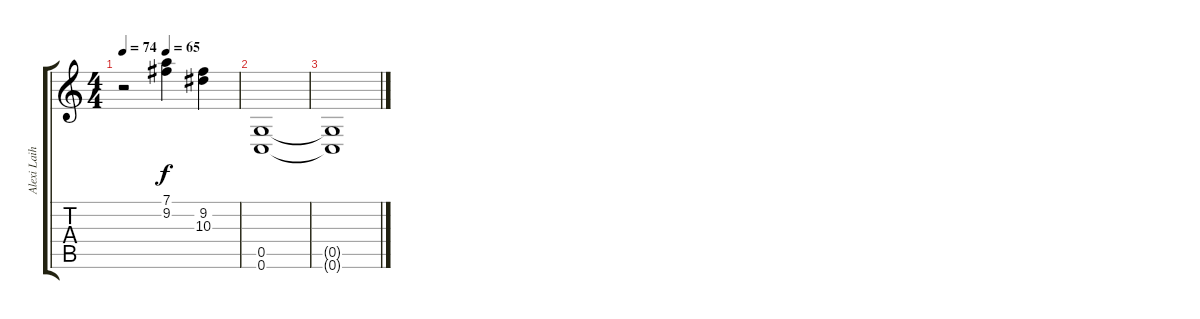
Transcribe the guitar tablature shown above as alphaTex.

\track ("Alexi Laiho" "Alexi Laih") {instrument distortionguitar}
\staff {score tabs}
\tuning (D4 A3 F3 C3 G2 C2) {hide}
\ts (4 4)
\tempo 74
\tempo (65 0.375)
\clef g2
\ks c
r.2{dy f} (7.1 9.2).4 (9.2 10.3).4 |
(0.5 0.6).1 |
(0.5{t} 0.6{t}).1
